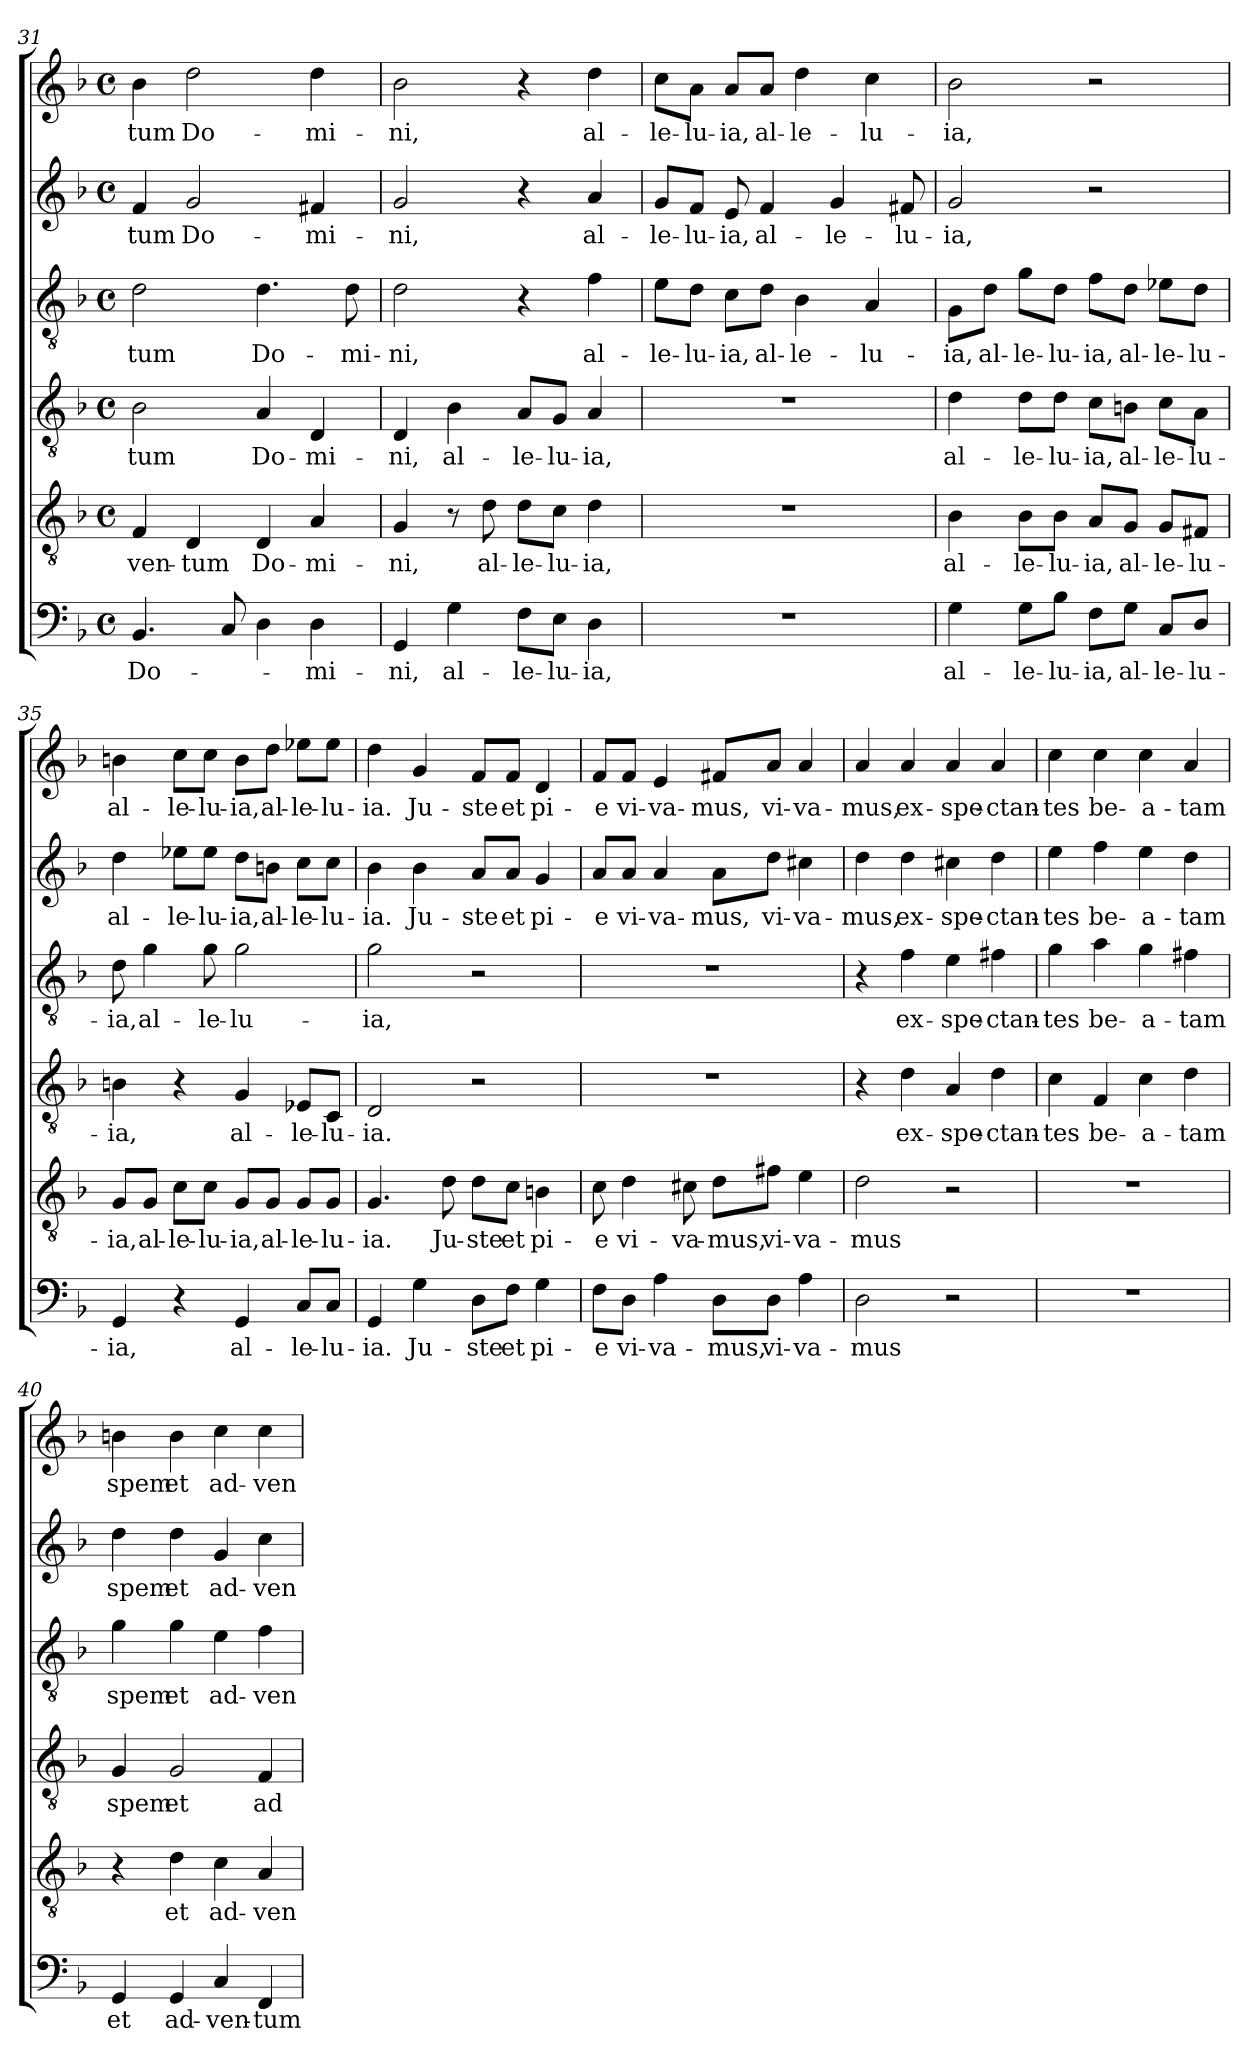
**kern	**text	**kern	**text	**kern	**text	**kern	**text	**kern	**text	**kern	**text
*part6	*part6	*part5	*part5	*part4	*part4	*part3	*part3	*part2	*part2	*part1	*part1
*staff6	*staff6	*staff5	*staff5	*staff4	*staff4	*staff3	*staff3	*staff2	*staff2	*staff1	*staff1
*clefF4	*	*clefGv2	*	*clefGv2	*	*clefGv2	*	*clefG2	*	*clefG2	*
*k[b-]	*	*k[b-]	*	*k[b-]	*	*k[b-]	*	*k[b-]	*	*k[b-]	*
*F:	*	*F:	*	*F:	*	*F:	*	*F:	*	*F:	*
*M4/4	*	*M4/4	*	*M4/4	*	*M4/4	*	*M4/4	*	*M4/4	*
*met(c)	*	*met(c)	*	*met(c)	*	*met(c)	*	*met(c)	*	*met(c)	*
=31	=31	=31	=31	=31	=31	=31	=31	=31	=31	=31	=31
!	!LO:LY:b	!	!LO:LY:b	!	!LO:LY:b	!	!LO:LY:b	!	!LO:LY:b	!	!LO:LY:b
4.BB-/	Do-	4F/	-ven-	2B-\	-tum	2d\	-tum	4f/	-tum	4b-\	-tum
!	!	!	!LO:LY:b	!	!	!	!	!	!LO:LY:b	!	!LO:LY:b
.	.	4D/	-tum	.	.	.	.	2g/	Do-	2dd\	Do-
8C/	.	.	.	.	.	.	.	.	.	.	.
!	!	!	!LO:LY:b	!	!LO:LY:b	!	!LO:LY:b	!	!	!	!
4D\	.	4D/	Do-	4A/	Do-	4.d\	Do-	.	.	.	.
!	!LO:LY:b	!	!LO:LY:b	!	!LO:LY:b	!	!	!	!LO:LY:b	!	!LO:LY:b
4D\	-mi-	4A/	-mi-	4D/	-mi-	.	.	4f#X/	-mi-	4dd\	-mi-
!	!	!	!	!	!	!	!LO:LY:b	!	!	!	!
.	.	.	.	.	.	8d\	-mi-	.	.	.	.
=32	=32	=32	=32	=32	=32	=32	=32	=32	=32	=32	=32
!	!LO:LY:b	!	!LO:LY:b	!	!LO:LY:b	!	!LO:LY:b	!	!LO:LY:b	!	!LO:LY:b
4GG/	-ni,	4G/	-ni,	4D/	-ni,	2d\	-ni,	2g/	-ni,	2b-\	-ni,
!	!LO:LY:b	!	!	!	!LO:LY:b	!	!	!	!	!	!
4G\	al-	8r	.	4B-\	al-	.	.	.	.	.	.
!	!	!	!LO:LY:b	!	!	!	!	!	!	!	!
.	.	8d\	al-	.	.	.	.	.	.	.	.
!	!LO:LY:b	!	!LO:LY:b	!	!LO:LY:b	!	!	!	!	!	!
8F\L	-le-	8d\L	-le-	8A/L	-le-	4r	.	4r	.	4r	.
!	!LO:LY:b	!	!LO:LY:b	!	!LO:LY:b	!	!	!	!	!	!
8E\J	-lu-	8c\J	-lu-	8G/J	-lu-	.	.	.	.	.	.
!	!LO:LY:b	!	!LO:LY:b	!	!LO:LY:b	!	!LO:LY:b	!	!LO:LY:b	!	!LO:LY:b
4D\	-ia,	4d\	-ia,	4A/	-ia,	4f\	al-	4a/	al-	4dd\	al-
!!LO:PB:g=z
=33	=33	=33	=33	=33	=33	=33	=33	=33	=33	=33	=33
!	!	!	!	!	!	!	!LO:LY:b	!	!LO:LY:b	!	!LO:LY:b
1r	.	1r	.	1r	.	8e\L	-le-	8g/L	-le-	8cc\L	-le-
!	!	!	!	!	!	!	!LO:LY:b	!	!LO:LY:b	!	!LO:LY:b
.	.	.	.	.	.	8d\J	-lu-	8f/J	-lu-	8a\J	-lu-
!	!	!	!	!	!	!	!LO:LY:b	!	!LO:LY:b	!	!LO:LY:b
.	.	.	.	.	.	8c\L	-ia,	8e/	-ia,	8a/L	-ia,
!	!	!	!	!	!	!	!LO:LY:b	!	!LO:LY:b	!	!LO:LY:b
.	.	.	.	.	.	8d\J	al-	4f/	al-	8a/J	al-
!	!	!	!	!	!	!	!LO:LY:b	!	!	!	!LO:LY:b
.	.	.	.	.	.	4B-\	-le-	.	.	4dd\	-le-
!	!	!	!	!	!	!	!	!	!LO:LY:b	!	!
.	.	.	.	.	.	.	.	4g/	-le-	.	.
!	!	!	!	!	!	!	!LO:LY:b	!	!	!	!LO:LY:b
.	.	.	.	.	.	4A/	-lu-	.	.	4cc\	-lu-
!	!	!	!	!	!	!	!	!	!LO:LY:b	!	!
.	.	.	.	.	.	.	.	8f#X/	-lu-	.	.
=34	=34	=34	=34	=34	=34	=34	=34	=34	=34	=34	=34
!	!LO:LY:b	!	!LO:LY:b	!	!LO:LY:b	!	!LO:LY:b	!	!LO:LY:b	!	!LO:LY:b
4G\	al-	4B-\	al-	4d\	al-	8G\L	-ia,	2g/	-ia,	2b-\	-ia,
!	!	!	!	!	!	!	!LO:LY:b	!	!	!	!
.	.	.	.	.	.	8d\J	al-	.	.	.	.
!	!LO:LY:b	!	!LO:LY:b	!	!LO:LY:b	!	!LO:LY:b	!	!	!	!
8G\L	-le-	8B-\L	-le-	8d\L	-le-	8g\L	-le-	.	.	.	.
!	!LO:LY:b	!	!LO:LY:b	!	!LO:LY:b	!	!LO:LY:b	!	!	!	!
8B-\J	-lu-	8B-\J	-lu-	8d\J	-lu-	8d\J	-lu-	.	.	.	.
!	!LO:LY:b	!	!LO:LY:b	!	!LO:LY:b	!	!LO:LY:b	!	!	!	!
8F\L	-ia,	8A/L	-ia,	8c\L	-ia,	8f\L	-ia,	2r	.	2r	.
!	!LO:LY:b	!	!LO:LY:b	!	!LO:LY:b	!	!LO:LY:b	!	!	!	!
8G\J	al-	8G/J	al-	8Bn\J	al-	8d\J	al-	.	.	.	.
!	!LO:LY:b	!	!LO:LY:b	!	!LO:LY:b	!	!LO:LY:b	!	!	!	!
8C/L	-le-	8G/L	-le-	8c\L	-le-	8e-X\L	-le-	.	.	.	.
!	!LO:LY:b	!	!LO:LY:b	!	!LO:LY:b	!	!LO:LY:b	!	!	!	!
8D/J	-lu-	8F#X/J	-lu-	8A\J	-lu-	8d\J	-lu-	.	.	.	.
=35	=35	=35	=35	=35	=35	=35	=35	=35	=35	=35	=35
!	!LO:LY:b	!	!LO:LY:b	!	!LO:LY:b	!	!LO:LY:b	!	!LO:LY:b	!	!LO:LY:b
4GG/	-ia,	8G/L	-ia,	4Bn\	-ia,	8d\	-ia,	4dd\	al-	4bn\	al-
!	!	!	!LO:LY:b	!	!	!	!LO:LY:b	!	!	!	!
.	.	8G/J	al-	.	.	4g\	al-	.	.	.	.
!	!	!	!LO:LY:b	!	!	!	!	!	!LO:LY:b	!	!LO:LY:b
4r	.	8c\L	-le-	4r	.	.	.	8ee-X\L	-le-	8cc\L	-le-
!	!	!	!LO:LY:b	!	!	!	!LO:LY:b	!	!LO:LY:b	!	!LO:LY:b
.	.	8c\J	-lu-	.	.	8g\	-le-	8ee-\J	-lu-	8cc\J	-lu-
!	!LO:LY:b	!	!LO:LY:b	!	!LO:LY:b	!	!LO:LY:b	!	!LO:LY:b	!	!LO:LY:b
4GG/	al-	8G/L	-ia,	4G/	al-	2g\	-lu-	8dd\L	-ia,	8b\L	-ia,
!	!	!	!LO:LY:b	!	!	!	!	!	!LO:LY:b	!	!LO:LY:b
.	.	8G/J	al-	.	.	.	.	8bn\J	al-	8dd\J	al-
!	!LO:LY:b	!	!LO:LY:b	!	!LO:LY:b	!	!	!	!LO:LY:b	!	!LO:LY:b
8C/L	-le-	8G/L	-le-	8E-X/L	-le-	.	.	8cc\L	-le-	8ee-X\L	-le-
!	!LO:LY:b	!	!LO:LY:b	!	!LO:LY:b	!	!	!	!LO:LY:b	!	!LO:LY:b
8C/J	-lu-	8G/J	-lu-	8C/J	-lu-	.	.	8cc\J	-lu-	8ee-\J	-lu-
=36	=36	=36	=36	=36	=36	=36	=36	=36	=36	=36	=36
!	!LO:LY:b	!	!LO:LY:b	!	!LO:LY:b	!	!LO:LY:b	!	!LO:LY:b	!	!LO:LY:b
4GG/	-ia.	4.G/	-ia.	2D/	-ia.	2g\	-ia,	4b-\	-ia.	4dd\	-ia.
!	!LO:LY:b	!	!	!	!	!	!	!	!LO:LY:b	!	!LO:LY:b
4G\	Ju-	.	.	.	.	.	.	4b-\	Ju-	4g/	Ju-
!	!	!	!LO:LY:b	!	!	!	!	!	!	!	!
.	.	8d\	Ju-	.	.	.	.	.	.	.	.
!	!LO:LY:b	!	!LO:LY:b	!	!	!	!	!	!LO:LY:b	!	!LO:LY:b
8D\L	-ste	8d\L	-ste	2r	.	2r	.	8a/L	-ste	8f/L	-ste
!	!LO:LY:b	!	!LO:LY:b	!	!	!	!	!	!LO:LY:b	!	!LO:LY:b
8F\J	et	8c\J	et	.	.	.	.	8a/J	et	8f/J	et
!	!LO:LY:b	!	!LO:LY:b	!	!	!	!	!	!LO:LY:b	!	!LO:LY:b
4G\	pi-	4Bn\	pi-	.	.	.	.	4g/	pi-	4d/	pi-
=37	=37	=37	=37	=37	=37	=37	=37	=37	=37	=37	=37
!	!LO:LY:b	!	!LO:LY:b	!	!	!	!	!	!LO:LY:b	!	!LO:LY:b
8F\L	-e	8c\	-e	1r	.	1r	.	8a/L	-e	8f/L	-e
!	!LO:LY:b	!	!LO:LY:b	!	!	!	!	!	!LO:LY:b	!	!LO:LY:b
8D\J	vi-	4d\	vi-	.	.	.	.	8a/J	vi-	8f/J	vi-
!	!LO:LY:b	!	!	!	!	!	!	!	!LO:LY:b	!	!LO:LY:b
4A\	-va-	.	.	.	.	.	.	4a/	-va-	4e/	-va-
!	!	!	!LO:LY:b	!	!	!	!	!	!	!	!
.	.	8c#X\	-va-	.	.	.	.	.	.	.	.
!	!LO:LY:b	!	!LO:LY:b	!	!	!	!	!	!LO:LY:b	!	!LO:LY:b
8D\L	-mus,	8d\L	-mus,	.	.	.	.	8a\L	-mus,	8f#X/L	-mus,
!	!LO:LY:b	!	!LO:LY:b	!	!	!	!	!	!LO:LY:b	!	!LO:LY:b
8D\J	vi-	8f#X\J	vi-	.	.	.	.	8dd\J	vi-	8a/J	vi-
!	!LO:LY:b	!	!LO:LY:b	!	!	!	!	!	!LO:LY:b	!	!LO:LY:b
4A\	-va-	4e\	-va-	.	.	.	.	4cc#X\	-va-	4a/	-va-
!!LO:LB:g=z
=38	=38	=38	=38	=38	=38	=38	=38	=38	=38	=38	=38
!	!LO:LY:b	!	!LO:LY:b	!	!	!	!	!	!LO:LY:b	!	!LO:LY:b
2D\	-mus	2d\	-mus	4r	.	4r	.	4dd\	-mus,	4a/	-mus,
!	!	!	!	!	!LO:LY:b	!	!LO:LY:b	!	!LO:LY:b	!	!LO:LY:b
.	.	.	.	4d\	ex-	4f\	ex-	4dd\	ex-	4a/	ex-
!	!	!	!	!	!LO:LY:b	!	!LO:LY:b	!	!LO:LY:b	!	!LO:LY:b
2r	.	2r	.	4A/	-spe-	4e\	-spe-	4cc#X\	-spe-	4a/	-spe-
!	!	!	!	!	!LO:LY:b	!	!LO:LY:b	!	!LO:LY:b	!	!LO:LY:b
.	.	.	.	4d\	-ctan-	4f#X\	-ctan-	4dd\	-ctan-	4a/	-ctan-
=39	=39	=39	=39	=39	=39	=39	=39	=39	=39	=39	=39
!	!	!	!	!	!LO:LY:b	!	!LO:LY:b	!	!LO:LY:b	!	!LO:LY:b
1r	.	1r	.	4c\	-tes	4g\	-tes	4ee\	-tes	4cc\	-tes
!	!	!	!	!	!LO:LY:b	!	!LO:LY:b	!	!LO:LY:b	!	!LO:LY:b
.	.	.	.	4F/	be-	4a\	be-	4ff\	be-	4cc\	be-
!	!	!	!	!	!LO:LY:b	!	!LO:LY:b	!	!LO:LY:b	!	!LO:LY:b
.	.	.	.	4c\	-a-	4g\	-a-	4ee\	-a-	4cc\	-a-
!	!	!	!	!	!LO:LY:b	!	!LO:LY:b	!	!LO:LY:b	!	!LO:LY:b
.	.	.	.	4d\	-tam	4f#X\	-tam	4dd\	-tam	4a/	-tam
=40	=40	=40	=40	=40	=40	=40	=40	=40	=40	=40	=40
!	!LO:LY:b	!	!	!	!LO:LY:b	!	!LO:LY:b	!	!LO:LY:b	!	!LO:LY:b
4GG/	et	4r	.	4G/	spem	4g\	spem	4dd\	spem	4bn\	spem
!	!LO:LY:b	!	!LO:LY:b	!	!LO:LY:b	!	!LO:LY:b	!	!LO:LY:b	!	!LO:LY:b
4GG/	ad-	4d\	et	2G/	et	4g\	et	4dd\	et	4b\	et
!	!LO:LY:b	!	!LO:LY:b	!	!	!	!LO:LY:b	!	!LO:LY:b	!	!LO:LY:b
4C/	-ven-	4c\	ad-	.	.	4e\	ad-	4g/	ad-	4cc\	ad-
!	!LO:LY:b	!	!LO:LY:b	!	!LO:LY:b	!	!LO:LY:b	!	!LO:LY:b	!	!LO:LY:b
4FF/	-tum	4A/	-ven-	4F/	ad-	4f\	-ven-	4cc\	-ven-	4cc\	-ven-
=	=	=	=	=	=	=	=	=	=	=	=
*-	*-	*-	*-	*-	*-	*-	*-	*-	*-	*-	*-
